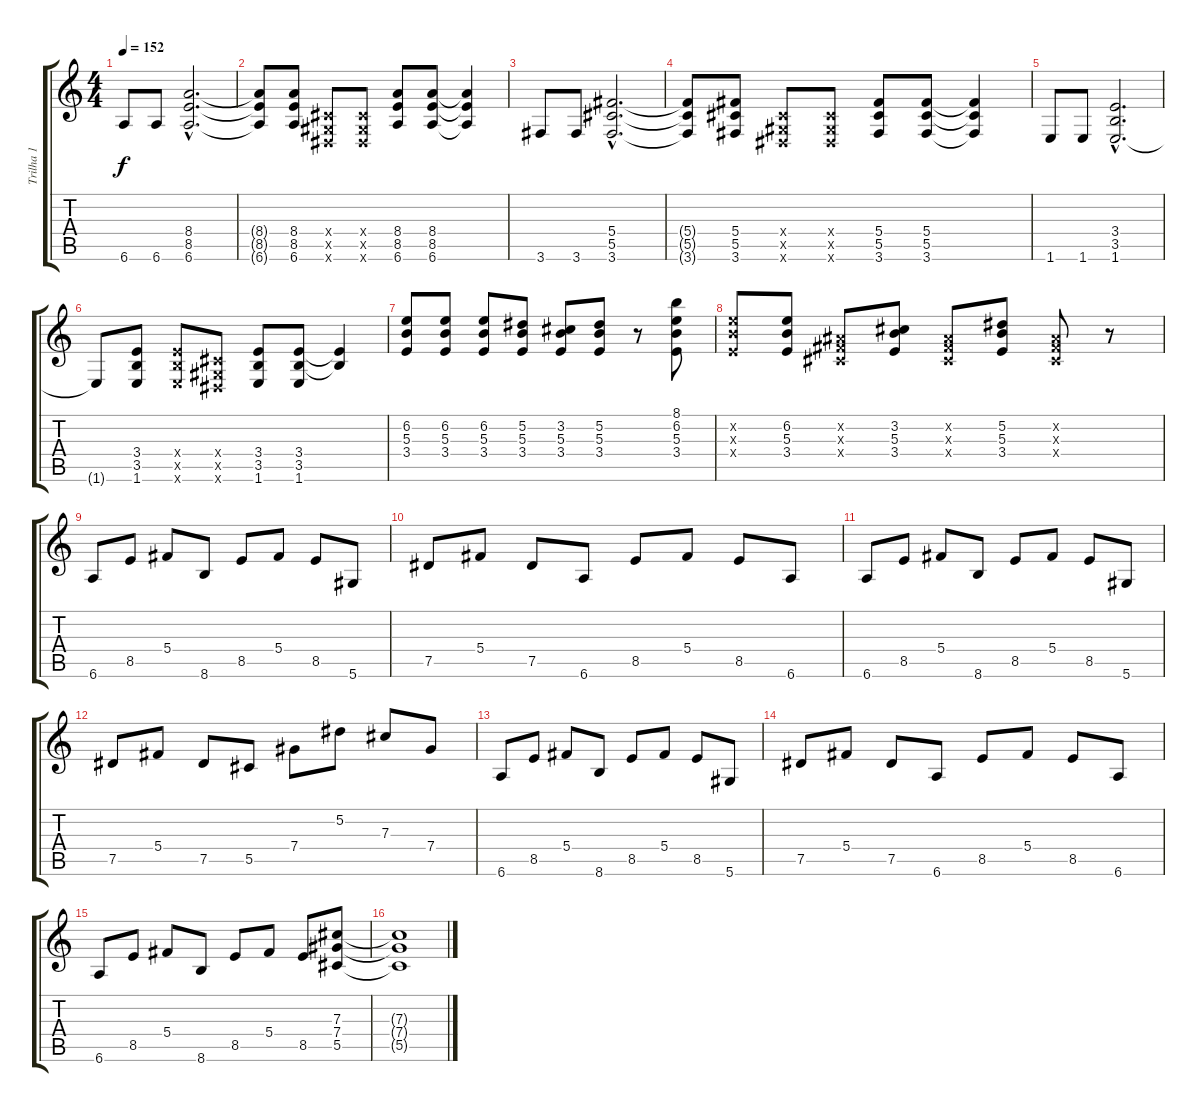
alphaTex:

\track ("Trilha 1" "Trilha 1") {instrument electricguitarmuted}
\staff {score tabs}
\tuning (Eb4 Bb3 Gb3 Db3 Ab2 Eb2) {hide}
\ts (4 4)
\tempo 152
\clef g2
\ks c
6.6.8{dy f} 6.6.8 (8.4{hac} 8.5{hac} 6.6{hac}).2{d} |
(8.4{t} 8.5{t} 6.6{t}).8 (8.4 8.5 6.6).8 (0.4{x} 0.5{x} 0.6{x}).8 (0.4{x} 0.5{x} 0.6{x}).8 (8.4 8.5 6.6).8 (8.4 8.5 6.6).8 (8.4{t} 8.5{t} 6.6{t}).4 |
3.6.8 3.6.8 (5.4{hac} 5.5{hac} 3.6{hac}).2{d} |
(5.4{t} 5.5{t} 3.6{t}).8 (5.4 5.5 3.6).8 (0.4{x} 0.5{x} 0.6{x}).8 (0.4{x} 0.5{x} 0.6{x}).8 (5.4 5.5 3.6).8 (5.4 5.5 3.6).8 (5.4{t} 5.5{t} 3.6{t}).4 |
1.6.8 1.6.8 (3.4{hac} 3.5{hac} 1.6{hac}).2{d} |
1.6{t}.8 (3.4 3.5 1.6).8 (3.4{x} 3.5{x} 1.6{x}).8 (0.4{x} 0.5{x} 0.6{x}).8 (3.4 3.5 1.6).8 (3.4 3.5 1.6).8 (3.4{t} 3.5{t}).4 |
(6.2 5.3 3.4).8 (6.2 5.3 3.4).8 (6.2 5.3 3.4).8 (5.2 5.3 3.4).8 (3.2 5.3 3.4).8 (5.2 5.3 3.4).8 r.8 (8.1 6.2 5.3 3.4).8 |
(6.2{x} 5.3{x} 3.4{x}).8 (6.2 5.3 3.4).8 (0.2{x} 0.3{x} 0.4{x}).8 (3.2 5.3 3.4).8 (0.2{x} 0.3{x} 0.4{x}).8 (5.2 5.3 3.4).8 (0.2{x} 0.3{x} 0.4{x}).8 r.8 |
6.6.8 8.5.8 5.4.8 8.6.8 8.5.8 5.4.8 8.5.8 5.6.8 |
7.5.8 5.4.8 7.5.8 6.6.8 8.5.8 5.4.8 8.5.8 6.6.8 |
6.6.8 8.5.8 5.4.8 8.6.8 8.5.8 5.4.8 8.5.8 5.6.8 |
7.5.8 5.4.8 7.5.8 5.5.8 7.4.8 5.2.8 7.3.8 7.4.8 |
6.6.8 8.5.8 5.4.8 8.6.8 8.5.8 5.4.8 8.5.8 5.6.8 |
7.5.8 5.4.8 7.5.8 6.6.8 8.5.8 5.4.8 8.5.8 6.6.8 |
6.6.8 8.5.8 5.4.8 8.6.8 8.5.8 5.4.8 8.5.8 (7.3 7.4 5.5).8 |
(7.3{t} 7.4{t} 5.5{t}).1
